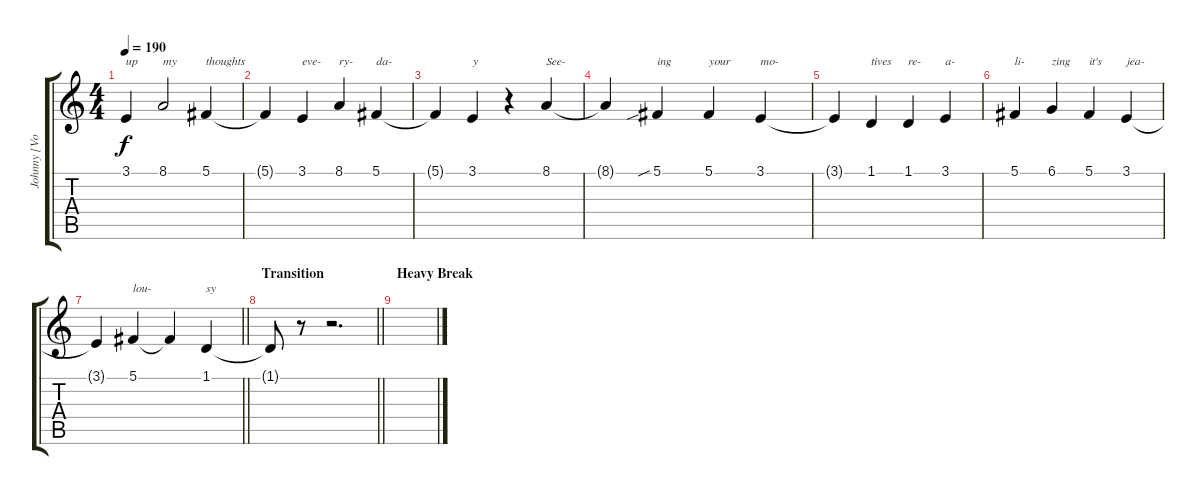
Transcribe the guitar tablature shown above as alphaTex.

\track ("Johnny [Vox]" "Johnny [Vo") {instrument lead2sawtooth}
\staff {score tabs}
\tuning (Db4 Ab3 E3 B2 Gb2 B1) {hide}
\ts (4 4)
\tempo 190
\clef g2
\ks c
3.1.4{txt "up" dy f} 8.1.2{txt "my"} 5.1.4{txt "thoughts"} |
5.1{t}.4 3.1.4{txt "eve-"} 8.1.4{txt "ry-"} 5.1.4{txt "da-"} |
5.1{t}.4 3.1.4{txt "y"} r.4 8.1.4{txt "See-"} |
8.1{t}.4 5.1{sib}.4{txt "ing"} 5.1.4{txt "your"} 3.1.4{txt "mo-"} |
3.1{t}.4 1.1.4{txt "tives"} 1.1.4{txt "re-"} 3.1.4{txt "a-"} |
5.1.4{txt "li-"} 6.1.4{txt "zing"} 5.1.4{txt "it's"} 3.1.4{txt "jea-"} |
\barLineRight lightlight
3.1{t}.4 5.1.4{txt "lou-"} 5.1{t}.4 1.1.4{txt "sy"} |
\section ("" "Transition")
\barLineRight lightlight
1.1{t}.8 r.8 r.2{d} |
\section ("" "Heavy Break")
